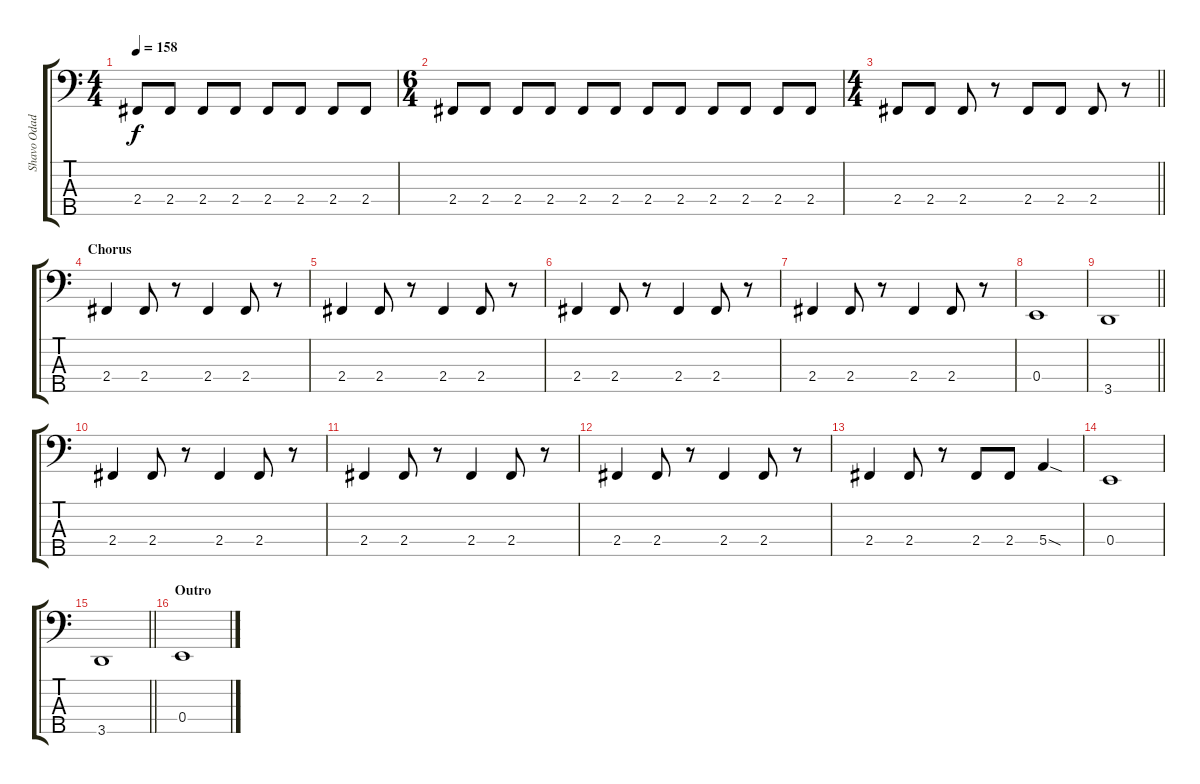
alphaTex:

\track ("Shavo Odadjian (bass)" "Shavo Odad") {instrument electricbassfinger}
\staff {score tabs}
\tuning (G2 D2 A1 E1 B0) {hide}
\ts (4 4)
\tempo 158
\clef f4
\ks c
2.4.8{dy f} 2.4.8 2.4.8 2.4.8 2.4.8 2.4.8 2.4.8 2.4.8 |
\ts (6 4)
2.4.8 2.4.8 2.4.8 2.4.8 2.4.8 2.4.8 2.4.8 2.4.8 2.4.8 2.4.8 2.4.8 2.4.8 |
\ts (4 4)
\barLineRight lightlight
2.4.8 2.4.8 2.4.8 r.8 2.4.8 2.4.8 2.4.8 r.8 |
\section ("" "Chorus")
2.4.4 2.4.8 r.8 2.4.4 2.4.8 r.8 |
2.4.4 2.4.8 r.8 2.4.4 2.4.8 r.8 |
2.4.4 2.4.8 r.8 2.4.4 2.4.8 r.8 |
2.4.4 2.4.8 r.8 2.4.4 2.4.8 r.8 |
0.4.1 |
\barLineRight lightlight
3.5.1 |
2.4.4 2.4.8 r.8 2.4.4 2.4.8 r.8 |
2.4.4 2.4.8 r.8 2.4.4 2.4.8 r.8 |
2.4.4 2.4.8 r.8 2.4.4 2.4.8 r.8 |
2.4.4 2.4.8 r.8 2.4.8 2.4.8 5.4{sod}.4 |
0.4.1 |
\barLineRight lightlight
3.5.1 |
\section ("" "Outro")
0.4.1
